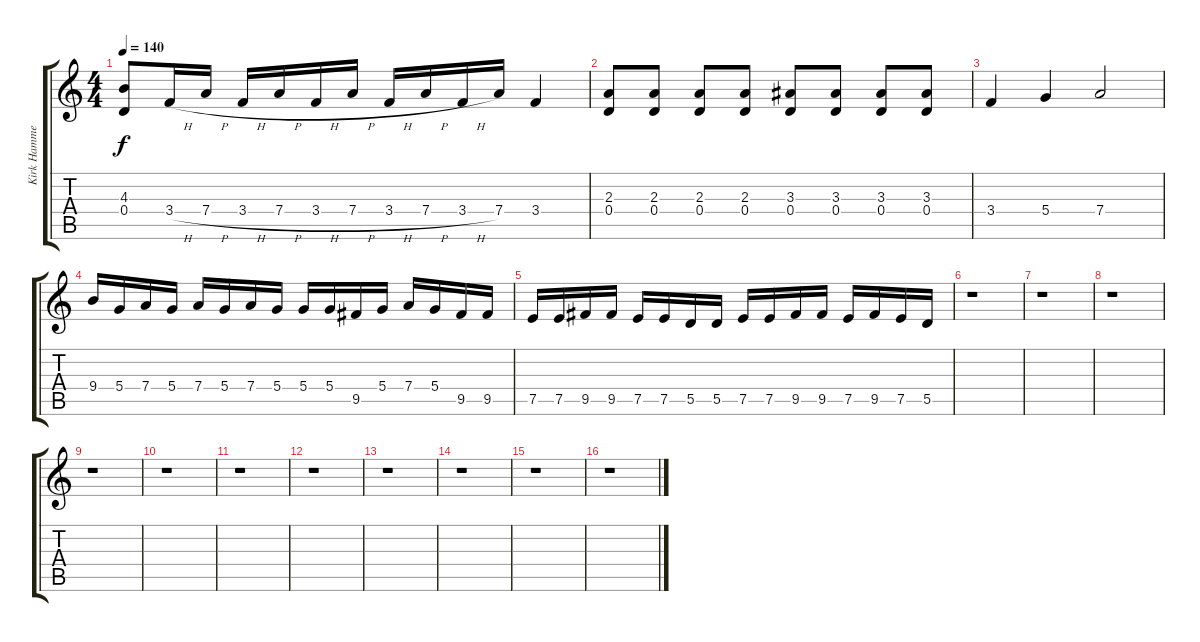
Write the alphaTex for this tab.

\track ("Kirk Hammett (2nd guitar Solo)" "Kirk Hamme") {instrument distortionguitar}
\staff {score tabs}
\tuning (E4 B3 G3 D3 A2 E2) {hide}
\ts (4 4)
\tempo 140
\clef g2
\ks c
(4.3 0.4).8{dy f} 3.4{h}.16 7.4{h}.16 3.4{h}.16 7.4{h}.16 3.4{h}.16 7.4{h}.16 3.4{h}.16 7.4{h}.16 3.4{h}.16 7.4.16 3.4.4 |
(2.3 0.4).8 (2.3 0.4).8 (2.3 0.4).8 (2.3 0.4).8 (3.3 0.4).8 (3.3 0.4).8 (3.3 0.4).8 (3.3 0.4).8 |
3.4.4 5.4.4 7.4.2 |
9.4.16 5.4.16 7.4.16 5.4.16 7.4.16 5.4.16 7.4.16 5.4.16 5.4.16 5.4.16 9.5.16 5.4.16 7.4.16 5.4.16 9.5.16 9.5.16 |
7.5.16 7.5.16 9.5.16 9.5.16 7.5.16 7.5.16 5.5.16 5.5.16 7.5.16 7.5.16 9.5.16 9.5.16 7.5.16 9.5.16 7.5.16 5.5.16 |
r.1 |
r.1 |
r.1 |
r.1 |
r.1 |
r.1 |
r.1 |
r.1 |
r.1 |
r.1 |
r.1
